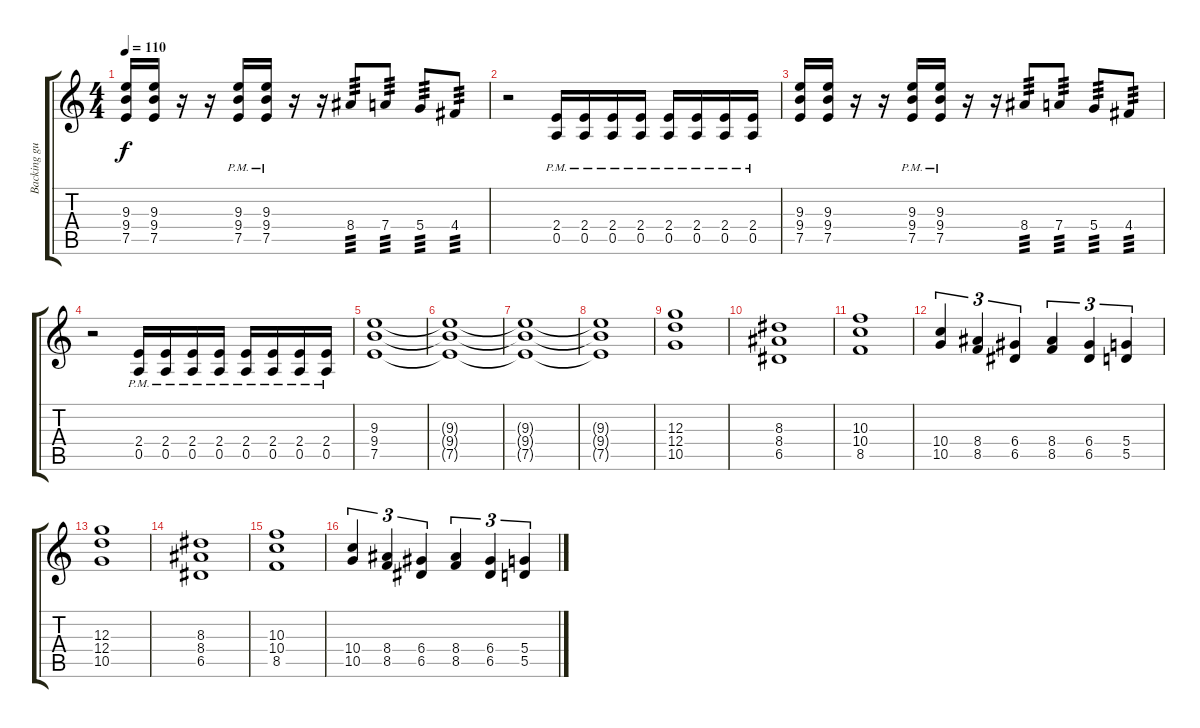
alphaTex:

\track ("Backing guitar 2" "Backing gu") {instrument electricguitarclean}
\staff {score tabs}
\tuning (E4 B3 G3 D3 A2 E2) {hide}
\ts (4 4)
\tempo 110
\clef g2
\ks c
(9.3 9.4 7.5).16{dy f} (9.3 9.4 7.5).16 r.16 r.16 (9.3{pm} 9.4{pm} 7.5{pm}).16 (9.3{pm} 9.4{pm} 7.5{pm}).16 r.16 r.16 8.4.8{tp 3} 7.4.8{tp 3} 5.4.8{tp 3} 4.4.8{tp 3} |
r.2 (2.4{pm} 0.5{pm}).16 (2.4{pm} 0.5{pm}).16 (2.4{pm} 0.5{pm}).16 (2.4{pm} 0.5{pm}).16 (2.4{pm} 0.5{pm}).16 (2.4{pm} 0.5{pm}).16 (2.4{pm} 0.5{pm}).16 (2.4{pm} 0.5{pm}).16 |
(9.3 9.4 7.5).16 (9.3 9.4 7.5).16 r.16 r.16 (9.3{pm} 9.4{pm} 7.5{pm}).16 (9.3{pm} 9.4{pm} 7.5{pm}).16 r.16 r.16 8.4.8{tp 3} 7.4.8{tp 3} 5.4.8{tp 3} 4.4.8{tp 3} |
r.2 (2.4{pm} 0.5{pm}).16 (2.4{pm} 0.5{pm}).16 (2.4{pm} 0.5{pm}).16 (2.4{pm} 0.5{pm}).16 (2.4{pm} 0.5{pm}).16 (2.4{pm} 0.5{pm}).16 (2.4{pm} 0.5{pm}).16 (2.4{pm} 0.5{pm}).16 |
(9.3 9.4 7.5).1 |
(9.3{t} 9.4{t} 7.5{t}).1 |
(9.3{t} 9.4{t} 7.5{t}).1 |
(9.3{t} 9.4{t} 7.5{t}).1 |
(12.3 12.4 10.5).1 |
(8.3 8.4 6.5).1 |
(10.3 10.4 8.5).1 |
(10.4 10.5).4{tu (3 2)} (8.4 8.5).4{tu (3 2)} (6.4 6.5).4{tu (3 2)} (8.4 8.5).4{tu (3 2)} (6.4 6.5).4{tu (3 2)} (5.4 5.5).4{tu (3 2)} |
(12.3 12.4 10.5).1 |
(8.3 8.4 6.5).1 |
(10.3 10.4 8.5).1 |
(10.4 10.5).4{tu (3 2)} (8.4 8.5).4{tu (3 2)} (6.4 6.5).4{tu (3 2)} (8.4 8.5).4{tu (3 2)} (6.4 6.5).4{tu (3 2)} (5.4 5.5).4{tu (3 2)}
